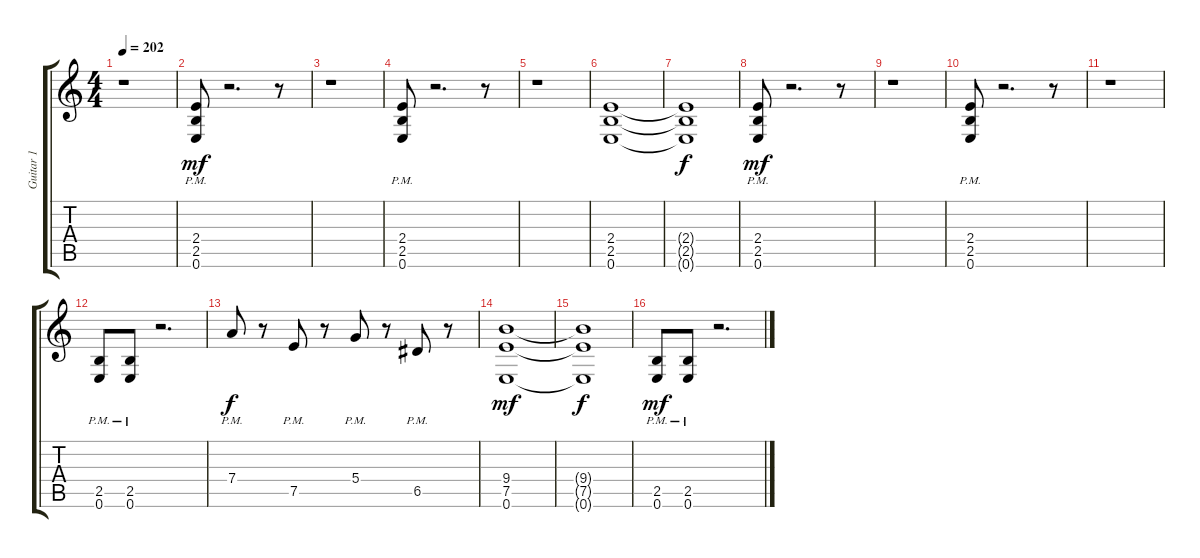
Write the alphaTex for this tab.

\track ("Guitar 1" "Guitar 1") {instrument distortionguitar}
\staff {score tabs}
\tuning (E4 B3 G3 D3 A2 E2) {hide}
\ts (4 4)
\tempo 202
\clef g2
\ks c
r.1{dy mf instrument distortionguitar} |
(2.4{pm} 2.5{pm} 0.6{pm}).8 r.2{d} r.8 |
r.1 |
(2.4{pm} 2.5{pm} 0.6{pm}).8 r.2{d} r.8 |
r.1 |
(2.4 2.5 0.6).1 |
(2.4{t} 2.5{t} 0.6{t}).1{dy f} |
(2.4{pm} 2.5{pm} 0.6{pm}).8{dy mf} r.2{d} r.8 |
r.1 |
(2.4{pm} 2.5{pm} 0.6{pm}).8 r.2{d} r.8 |
r.1 |
(2.5{pm} 0.6{pm}).8 (2.5{pm} 0.6{pm}).8 r.2{d} |
7.4{pm}.8{dy f} r.8 7.5{pm}.8 r.8 5.4{pm}.8 r.8 6.5{pm}.8 r.8 |
(9.4 7.5 0.6).1{dy mf} |
(9.4{t} 7.5{t} 0.6{t}).1{dy f} |
(2.5{pm} 0.6{pm}).8{dy mf} (2.5{pm} 0.6{pm}).8 r.2{d}
